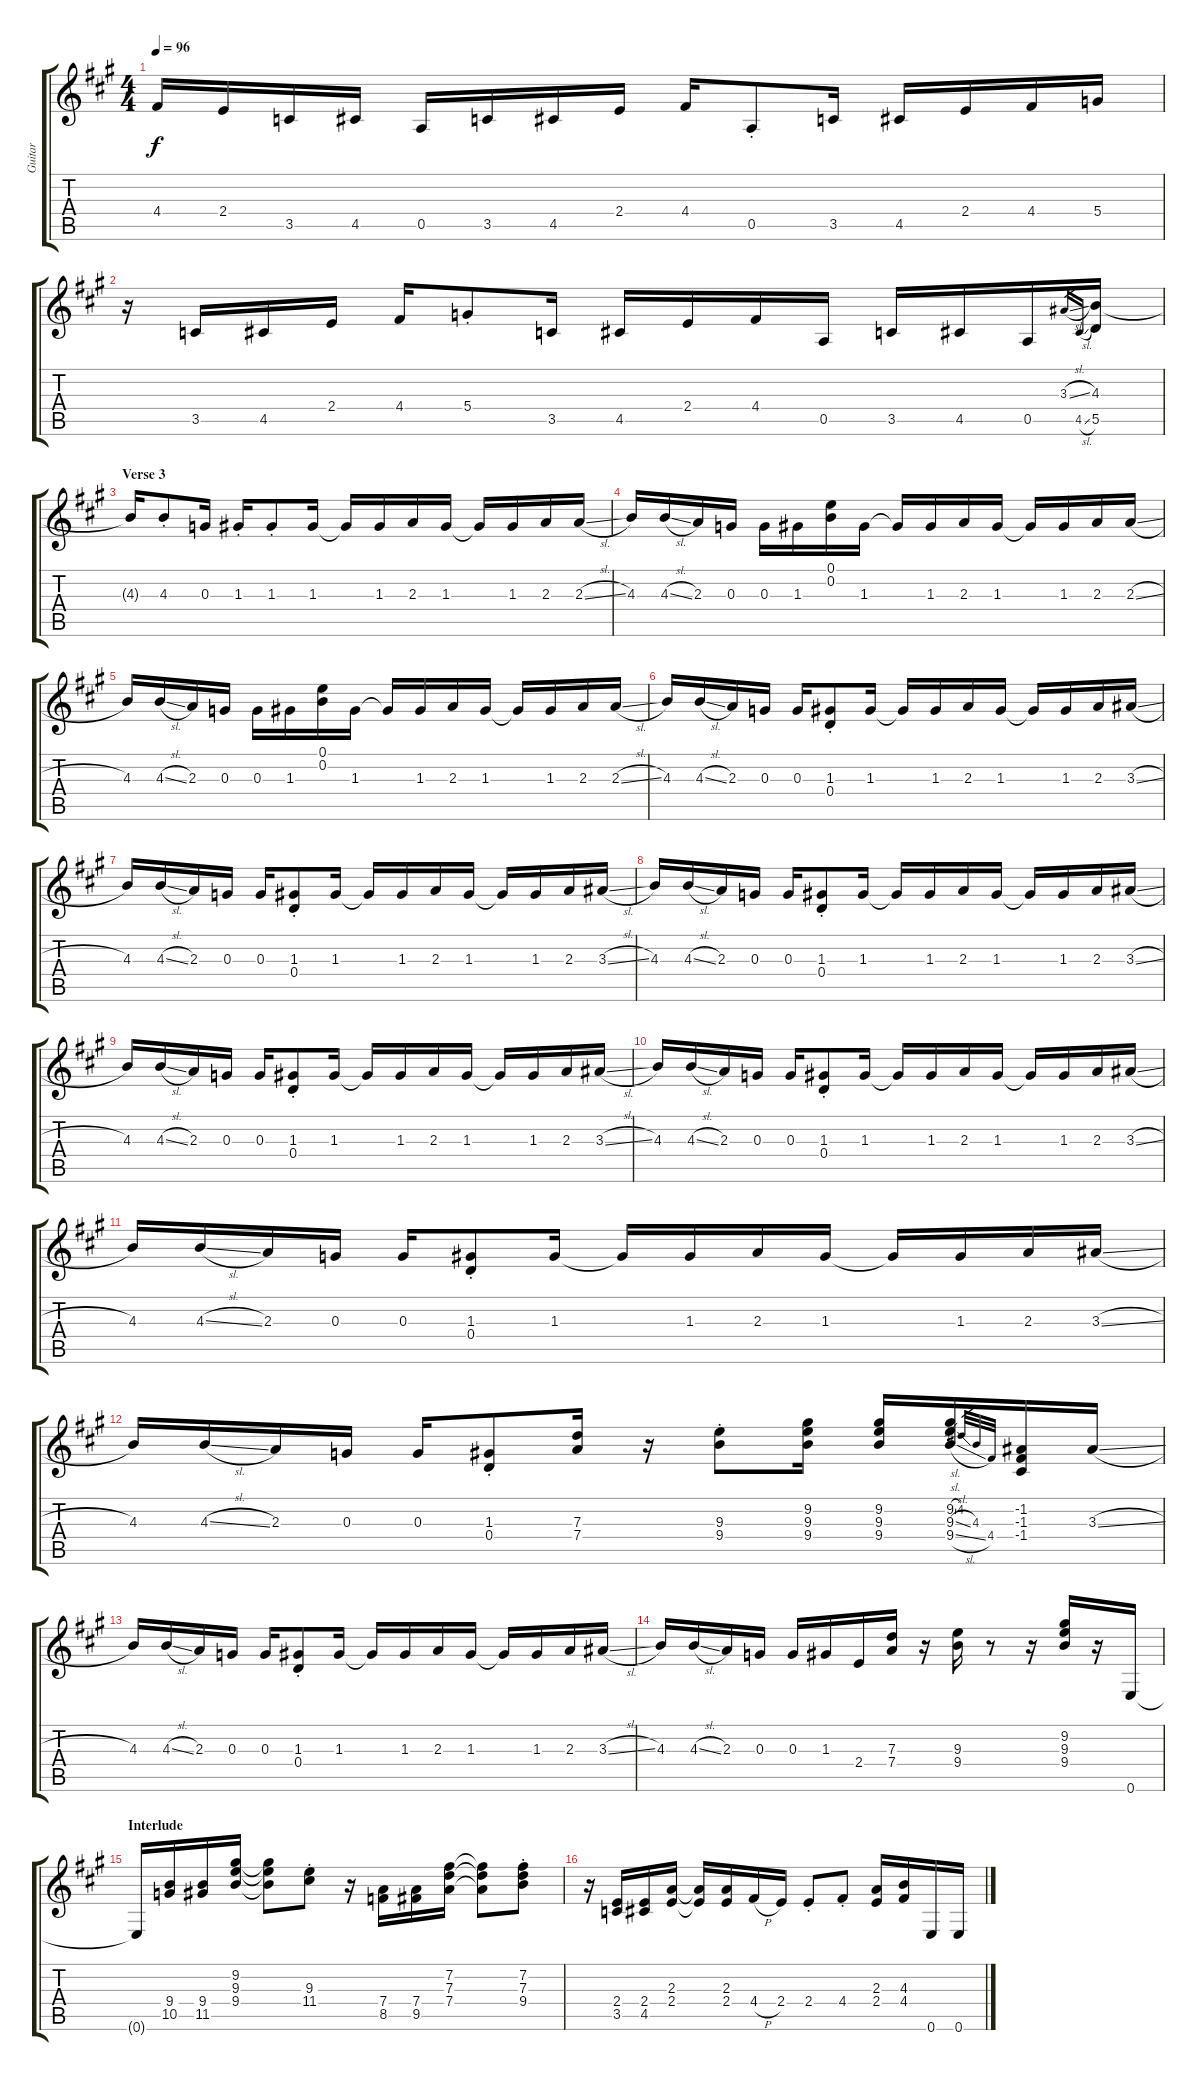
\track ("Guitar" "Guitar") {instrument overdrivenguitar}
\staff {score tabs}
\tuning (E4 B3 G3 D3 A2 E2) {hide}
\ts (4 4)
\tempo 96
\clef g2
\ks a
4.4.16{dy f} 2.4.16 3.5.16 4.5.16 0.5.16 3.5.16 4.5.16 2.4.16 4.4.16 0.5{st}.8 3.5.16 4.5.16 2.4.16 4.4.16 5.4.16 |
r.16 3.5.16 4.5.16 2.4.16 4.4.16 5.4{st}.8 3.5.16 4.5.16 2.4.16 4.4.16 0.5.16 3.5.16 4.5.16 0.5.16 3.3{sl}.16{gr} 4.5{sl}.16{gr} (4.3 5.5).16 |
\section ("" "Verse 3")
4.3{t}.16 4.3{st}.8 0.3.16 1.3{st}.16 1.3{st}.8 1.3.16 1.3{t}.16 1.3.16 2.3.16 1.3.16 1.3{t}.16 1.3.16 2.3.16 2.3{sl}.16 |
4.3.16 4.3{sl}.16 2.3.16 0.3.16 0.3.16 1.3.16 (0.1 0.2).16 1.3.16 1.3{t}.16 1.3.16 2.3.16 1.3.16 1.3{t}.16 1.3.16 2.3.16 2.3{sl}.16 |
4.3.16 4.3{sl}.16 2.3.16 0.3.16 0.3.16 1.3.16 (0.1 0.2).16 1.3.16 1.3{t}.16 1.3.16 2.3.16 1.3.16 1.3{t}.16 1.3.16 2.3.16 2.3{sl}.16 |
4.3.16 4.3{sl}.16 2.3.16 0.3.16 0.3.16 (1.3{st} 0.4{st}).8 1.3.16 1.3{t}.16 1.3.16 2.3.16 1.3.16 1.3{t}.16 1.3.16 2.3.16 3.3{sl}.16 |
4.3.16 4.3{sl}.16 2.3.16 0.3.16 0.3.16 (1.3{st} 0.4{st}).8 1.3.16 1.3{t}.16 1.3.16 2.3.16 1.3.16 1.3{t}.16 1.3.16 2.3.16 3.3{sl}.16 |
4.3.16 4.3{sl}.16 2.3.16 0.3.16 0.3.16 (1.3{st} 0.4{st}).8 1.3.16 1.3{t}.16 1.3.16 2.3.16 1.3.16 1.3{t}.16 1.3.16 2.3.16 3.3{sl}.16 |
4.3.16 4.3{sl}.16 2.3.16 0.3.16 0.3.16 (1.3{st} 0.4{st}).8 1.3.16 1.3{t}.16 1.3.16 2.3.16 1.3.16 1.3{t}.16 1.3.16 2.3.16 3.3{sl}.16 |
4.3.16 4.3{sl}.16 2.3.16 0.3.16 0.3.16 (1.3{st} 0.4{st}).8 1.3.16 1.3{t}.16 1.3.16 2.3.16 1.3.16 1.3{t}.16 1.3.16 2.3.16 3.3{sl}.16 |
4.3.16 4.3{sl}.16 2.3.16 0.3.16 0.3.16 (1.3{st} 0.4{st}).8 1.3.16 1.3{t}.16 1.3.16 2.3.16 1.3.16 1.3{t}.16 1.3.16 2.3.16 3.3{sl}.16 |
4.3.16 4.3{sl}.16 2.3.16 0.3.16 0.3.16 (1.3{st} 0.4{st}).8 (7.3 7.4).16 r.16 (9.3{st} 9.4{st}).8 (9.2 9.3 9.4).16 (9.2 9.3 9.4).16 (9.2{sl} 9.3{sl} 9.4{sl}).16 4.2.32{gr} 4.3.32{gr} 4.4.32{gr} (-1.2 -1.3 -1.4).16 3.3{sl}.16 |
4.3.16 4.3{sl}.16 2.3.16 0.3.16 0.3.16 (1.3{st} 0.4{st}).8 1.3.16 1.3{t}.16 1.3.16 2.3.16 1.3.16 1.3{t}.16 1.3.16 2.3.16 3.3{sl}.16 |
4.3.16 4.3{sl}.16 2.3.16 0.3.16 0.3.16 1.3.16 2.4.16 (7.3 7.4).16 r.16 (9.3 9.4).16 r.8 r.16 (9.2 9.3 9.4).16 r.16 0.6.16 |
\section ("" "Interlude")
0.6{t}.16 (9.4 10.5).16 (9.4 11.5).16 (9.2 9.3 9.4).16 (9.2{t} 9.3{t} 9.4{t}).8 (9.3{st} 11.4{st}).8 r.16 (7.4 8.5).16 (7.4 9.5).16 (7.2 7.3 7.4).16 (7.2{t} 7.3{t} 7.4{t}).8 (7.2{st} 7.3{st} 9.4{st}).8 |
r.16 (2.4 3.5).16 (2.4 4.5).16 (2.3 2.4).16 (2.3{t} 2.4{t}).16 (2.3 2.4).16 4.4{h}.16 2.4.16 2.4{st}.8 4.4{st}.8 (2.3 2.4).16 (4.3 4.4).16 0.6.16 0.6.16
